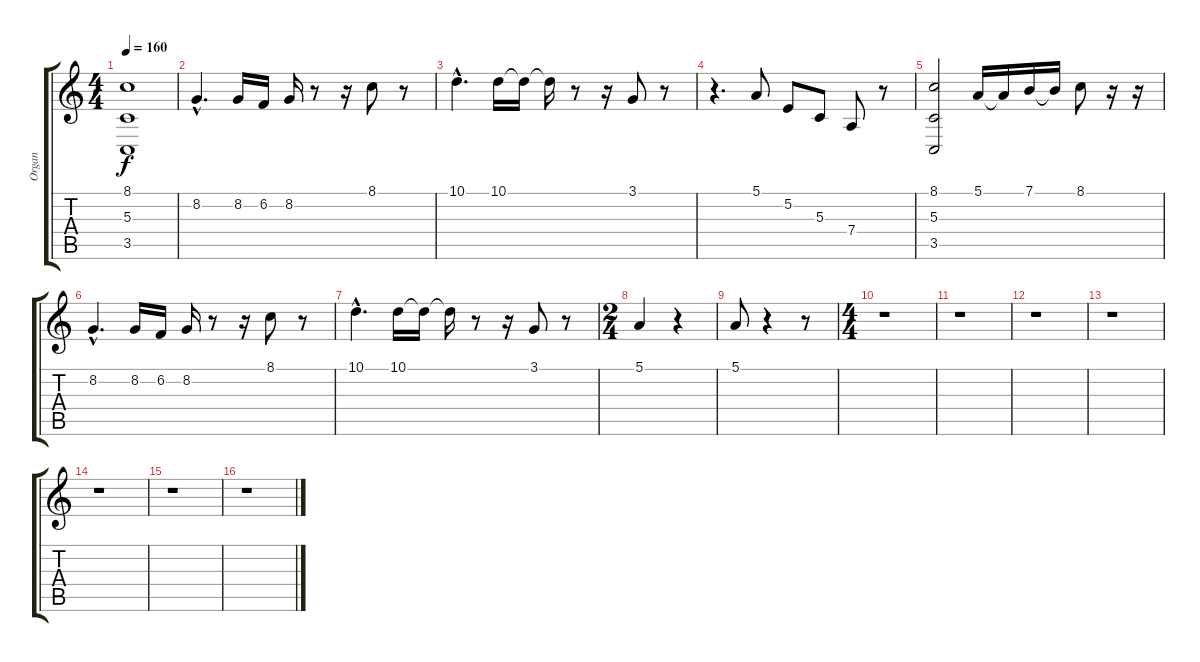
\track ("Organ" "Organ") {instrument rockorgan}
\staff {score tabs}
\tuning (E4 B3 G3 D3 A2 E2) {hide}
\ts (4 4)
\tempo 160
\clef g2
\ks c
(8.1 5.3 3.5).1{dy f} |
8.2{hac}.4{d} 8.2.16 6.2.16 8.2.16 r.8 r.16 8.1.8 r.8 |
10.1{hac}.4{d} 10.1.16 10.1{t}.16 10.1{t}.16 r.8 r.16 3.1.8 r.8 |
r.4{d} 5.1.8 5.2.8 5.3.8 7.4.8 r.8 |
(8.1 5.3 3.5).2 5.1.16 5.1{t}.16 7.1.16 7.1{t}.16 8.1.8 r.16 r.16 |
8.2{hac}.4{d} 8.2.16 6.2.16 8.2.16 r.8 r.16 8.1.8 r.8 |
10.1{hac}.4{d} 10.1.16 10.1{t}.16 10.1{t}.16 r.8 r.16 3.1.8 r.8 |
\ts (2 4)
5.1.4 r.4 |
5.1.8 r.4 r.8 |
\ts (4 4)
r.1 |
r.1 |
r.1 |
r.1 |
r.1 |
r.1 |
r.1
